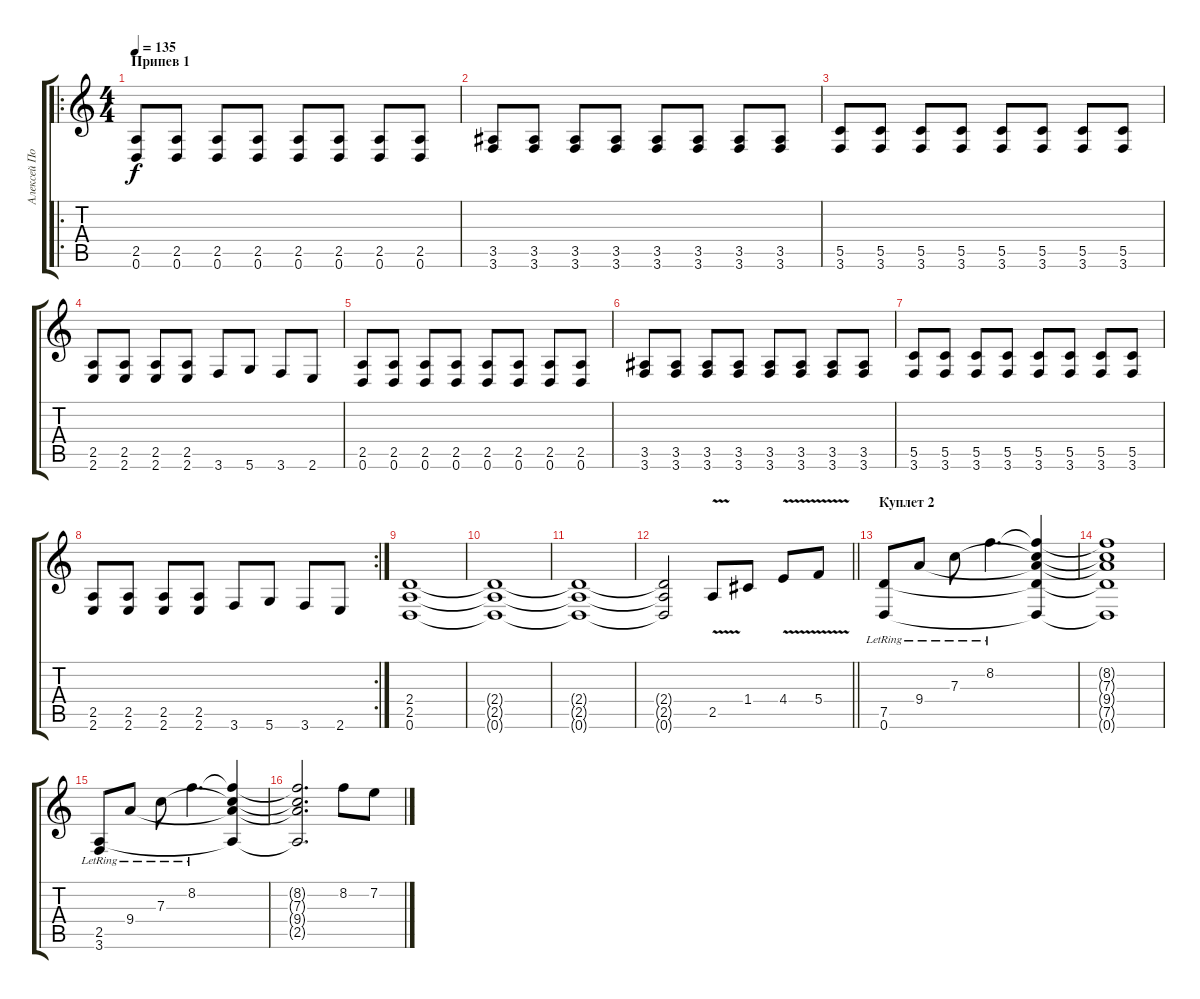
\track ("Алексей Подгорный" "Алексей По") {instrument distortionguitar}
\staff {score tabs}
\tuning (D4 A3 F3 C3 G2 D2) {hide}
\ro
\ts (4 4)
\section ("" "Припев 1")
\tempo 135
\clef g2
\ks c
(2.5 0.6).8{dy f} (2.5 0.6).8 (2.5 0.6).8 (2.5 0.6).8 (2.5 0.6).8 (2.5 0.6).8 (2.5 0.6).8 (2.5 0.6).8 |
(3.5 3.6).8 (3.5 3.6).8 (3.5 3.6).8 (3.5 3.6).8 (3.5 3.6).8 (3.5 3.6).8 (3.5 3.6).8 (3.5 3.6).8 |
(5.5 3.6).8 (5.5 3.6).8 (5.5 3.6).8 (5.5 3.6).8 (5.5 3.6).8 (5.5 3.6).8 (5.5 3.6).8 (5.5 3.6).8 |
(2.5 2.6).8 (2.5 2.6).8 (2.5 2.6).8 (2.5 2.6).8 3.6.8 5.6.8 3.6.8 2.6.8 |
(2.5 0.6).8 (2.5 0.6).8 (2.5 0.6).8 (2.5 0.6).8 (2.5 0.6).8 (2.5 0.6).8 (2.5 0.6).8 (2.5 0.6).8 |
(3.5 3.6).8 (3.5 3.6).8 (3.5 3.6).8 (3.5 3.6).8 (3.5 3.6).8 (3.5 3.6).8 (3.5 3.6).8 (3.5 3.6).8 |
(5.5 3.6).8 (5.5 3.6).8 (5.5 3.6).8 (5.5 3.6).8 (5.5 3.6).8 (5.5 3.6).8 (5.5 3.6).8 (5.5 3.6).8 |
\rc 2
(2.5 2.6).8 (2.5 2.6).8 (2.5 2.6).8 (2.5 2.6).8 3.6.8 5.6.8 3.6.8 2.6.8 |
(2.4 2.5 0.6).1 |
(2.4{t} 2.5{t} 0.6{t}).1 |
(2.4{t} 2.5{t} 0.6{t}).1 |
\barLineRight lightlight
(2.4{t} 2.5{t} 0.6{t}).2 2.5{v}.8 1.4.8 4.4{v}.8 5.4{v}.8 |
\section ("" "Куплет 2")
(7.5{lr} 0.6{lr}).8{instrument acousticguitarsteel} 9.4{lr}.8 7.3{lr}.8 8.2{lr}.4{d} (8.2{t} 7.3{t} 9.4{t} 7.5{t} 0.6{t}).4 |
(8.2{t} 7.3{t} 9.4{t} 7.5{t} 0.6{t}).1 |
(2.5{lr} 3.6{lr}).8 9.4{lr}.8 7.3{lr}.8 8.2{lr}.4{d} (8.2{t} 7.3{t} 9.4{t} 2.5{t}).4 |
(8.2{t} 7.3{t} 9.4{t} 2.5{t}).2{d} 8.2.8 7.2.8
